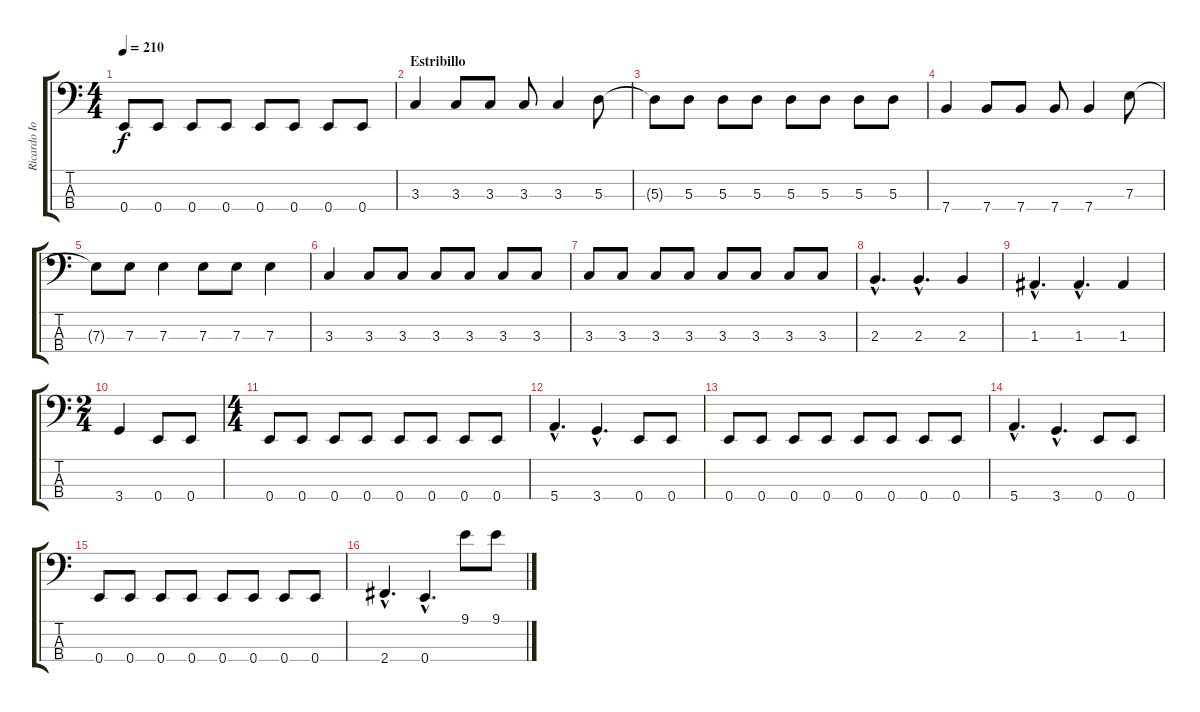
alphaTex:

\track ("Ricardo Iorio" "Ricardo Io") {instrument electricbassfinger}
\staff {score tabs}
\tuning (G2 D2 A1 E1) {hide}
\ts (4 4)
\tempo 210
\clef f4
\ks c
0.4.8{dy f} 0.4.8 0.4.8 0.4.8 0.4.8 0.4.8 0.4.8 0.4.8 |
\section ("" "Estribillo")
3.3.4 3.3.8 3.3.8 3.3.8 3.3.4 5.3.8 |
5.3{t}.8 5.3.8 5.3.8 5.3.8 5.3.8 5.3.8 5.3.8 5.3.8 |
7.4.4 7.4.8 7.4.8 7.4.8 7.4.4 7.3.8 |
7.3{t}.8 7.3.8 7.3.4 7.3.8 7.3.8 7.3.4 |
3.3.4 3.3.8 3.3.8 3.3.8 3.3.8 3.3.8 3.3.8 |
3.3.8 3.3.8 3.3.8 3.3.8 3.3.8 3.3.8 3.3.8 3.3.8 |
2.3{hac}.4{d} 2.3{hac}.4{d} 2.3.4 |
1.3{hac}.4{d} 1.3{hac}.4{d} 1.3.4 |
\ts (2 4)
3.4.4 0.4.8 0.4.8 |
\ts (4 4)
0.4.8 0.4.8 0.4.8 0.4.8 0.4.8 0.4.8 0.4.8 0.4.8 |
5.4{hac}.4{d} 3.4{hac}.4{d} 0.4.8 0.4.8 |
0.4.8 0.4.8 0.4.8 0.4.8 0.4.8 0.4.8 0.4.8 0.4.8 |
5.4{hac}.4{d} 3.4{hac}.4{d} 0.4.8 0.4.8 |
0.4.8 0.4.8 0.4.8 0.4.8 0.4.8 0.4.8 0.4.8 0.4.8 |
2.4{hac}.4{d} 0.4{hac}.4{d} 9.1.8 9.1.8
